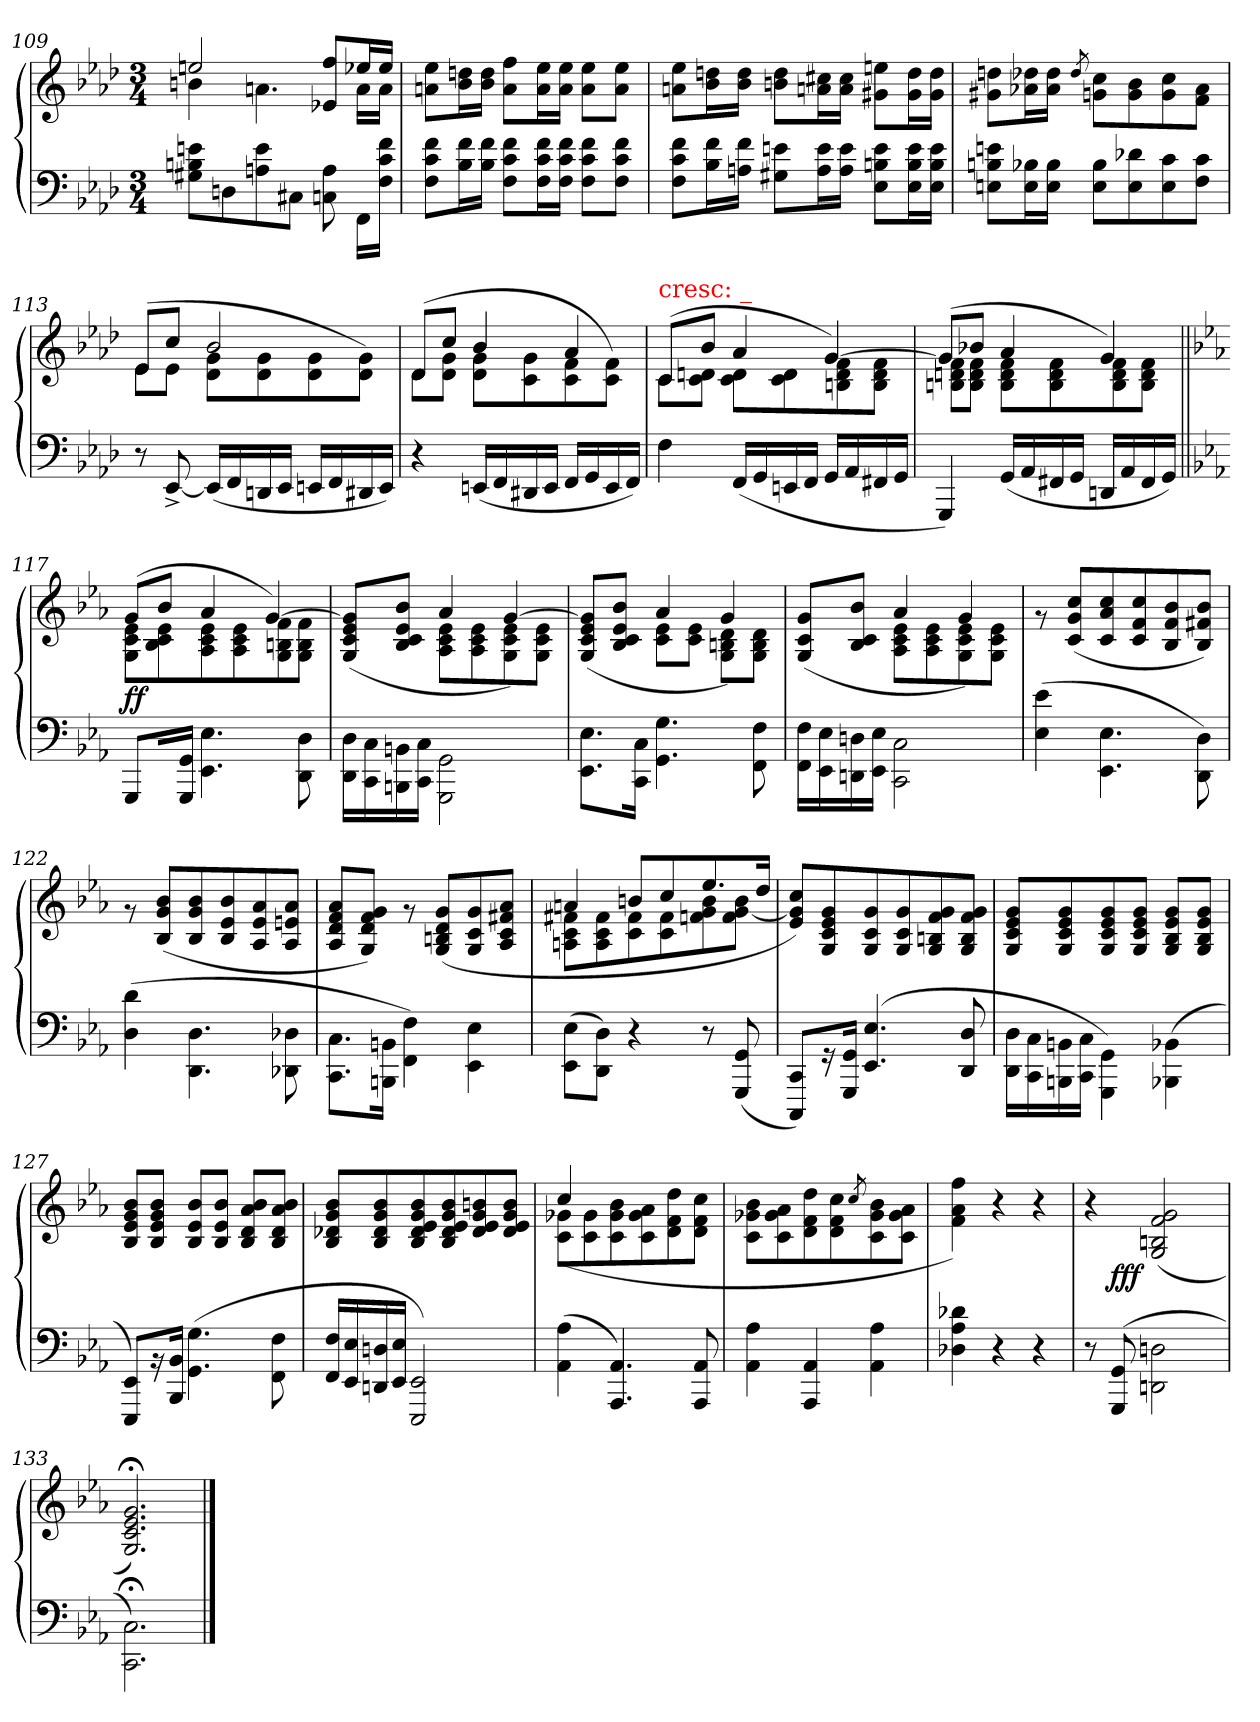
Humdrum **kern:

**kern	**kern	**dynam
*part1	*part1	*part1
*staff2	*staff1	*staff1/2
*clefF4	*clefG2	*
*k[b-e-a-d-]	*k[b-e-a-d-]	*
*M3/4	*M3/4	*
=109	=109	=109
*	*^	*
8en 8Bn 8G#XL	2een	4bn	.
8Dn	.	.	.
8e 8An	.	4.an	.
8C#XJ	.	.	.
8A 8Cn	8ff 8e-XL	.	.
16FFLL	16ee-XL	16aLL	.
16f 16c 16FJJ	16ee-JJ	16aJJ	.
*	*v	*v	*
=110	=110	=110
8f 8c 8FL	8ee- 8anL	.
16f 16B-L	16ddn 16b-L	.
16f 16B-JJ	16dd 16b-JJ	.
8f 8c 8FL	8ff 8aL	.
16f 16c 16FL	16ee- 16aL	.
16f 16c 16FJJ	16ee- 16aJJ	.
8f 8c 8FL	8ee- 8aL	.
8f 8c 8FJ	8ee- 8aJ	.
=111	=111	=111
8f 8c 8FL	8ee- 8anL	.
16f 16B-L	16ddn 16b-L	.
16f 16AnJJ	16dd 16b-JJ	.
8en 8G#XL	8dd 8bnL	.
16e 16AL	16cc#X 16anL	.
16e 16AJJ	16cc# 16aJJ	.
8e 8Bn 8E-L	8een 8g#XL	.
16e 16B 16E-L	16dd 16g#L	.
16e 16B 16E-JJ	16dd 16g#JJ	.
=112	=112	=112
8en 8Bn 8EnL	8ddn 8g#XL	.
16B-X 16EL	16dd-X 16a-XL	.
16B- 16EJJ	16dd- 16a-JJ	.
.	8qdd-/	.
8B- 8EL	8cc\ 8gn\L	.
8d-X 8E	8b- 8g	.
8c 8E	8cc 8g	.
8c 8FJ	8a- 8fJ	.
=113	=113	=113
*	*^	*
8r	(>8e-L	8e-L	.
[8EE-^<	8ccJ	8e-J	.
(<16EE-LL]	2b-	8g 8d-L	.
16FF	.	.	.
16DDn	.	8g 8d-	.
16EE-JJ	.	.	.
16EEnLL	.	8g 8d-	.
16FF	.	.	.
16DD#X	.	8g 8d-J)	.
16EEJJ)	.	.	.
=114	=114	=114	=114
4r	(>8d-L	8d-L	.
.	8ccJ	8g 8d-J	.
(<16EEnLL	4b-	8g 8d-L	.
16FF	.	.	.
16DD#X	.	8g 8c	.
16EEJJ	.	.	.
16FFLL	4a-	8f 8c	.
16GG	.	.	.
16EE	.	8f 8cJ)	.
16FFJJ)	.	.	.
=115	=115	=115	=115
!	!LO:TX:a:color=red:t=cresc&colon; _	!	!
4F	(>8cL	8cL	.
.	8b-J	8dn 8cJ	.
(<16FFLL	4a-	8d 8cL	.
16GG	.	.	.
16EEn	.	8d 8c	.
16FFJJ	.	.	.
16GGLL	[4g)	8f 8d 8Bn	.
16AA-	.	.	.
16FF#X	.	8f 8d 8BJ	.
16GGJJ	.	.	.
=116	=116	=116	=116
4GGG)	(>8gL]	8f 8dn 8BnL	.
.	8b-XJ	8f 8d 8BJ	.
(<16GGLL	4a-	8f 8d 8BL	.
16AA-	.	.	.
16FF#X	.	8f 8d 8B	.
16GGJJ	.	.	.
16DDnLL	4g)	8f 8d 8B	.
16AA-	.	.	.
16FF#	.	8f 8d 8BJ	.
16GGJJ)	.	.	.
=117||	=117||	=117||	=117||
*k[b-e-a-]	*k[b-e-a-]	*	*
8GGGL	(>8gL	8e- 8c 8GL	ff
16ryy	8b-J	8e- 8c 8B-	.
16GG 16GGGJk	.	.	.
4.E-\ 4.EE-\	4a-	8e- 8c 8A-	.
.	.	8e- 8c 8A-	.
.	[4g)	8f 8Bn 8G	.
8D\ 8DD\	.	8f 8B 8GJ	.
=118	=118	=118	=118
16D\ 16DD\LL	(>8g] 8e- 8c 8GL	4ryy	.
16C 16CC	.	.	.
16BBn 16BBBn	8b- 8e- 8c 8B-J	.	.
16C 16CCJJ	.	.	.
2GG\ 2GGG\	4a-	8e- 8c 8A-L	.
.	.	8e- 8c 8A-	.
.	[4g)	8e- 8c 8G	.
.	.	8e- 8c 8GJ	.
=119	=119	=119	=119
8.E-\ 8.EE-\L	(>8g] 8e- 8c 8GL	4ryy	.
.	8b- 8e- 8c 8B-J	.	.
16C 16CCJk	.	.	.
4.G\ 4.GG\	4a-	8e- 8cL	.
.	.	8e- 8cJ	.
.	4g)	8d 8Bn 8GL	.
8F\ 8FF\	.	8d 8B 8GJ	.
=120	=120	=120	=120
16F\ 16FF\LL	(>8g 8c 8GL	4ryy	.
16E- 16EE-	.	.	.
16Dn 16DDn	8b- 8c 8B-J	.	.
16E- 16EE-JJ	.	.	.
2C\ 2CC\	4a-	8e- 8c 8A-L	.
.	.	8e- 8c 8A-	.
.	4g)	8e- 8c 8G	.
.	.	8e- 8c 8GJ	.
*	*v	*v	*
=121	=121	=121
(>4e- 4E-	8rg	.
.	(>8cc 8g 8cL	.
4.E-\ 4.EE-\	8cc 8a- 8c	.
.	8cc 8f 8c	.
.	8b- 8f 8B-	.
8D\ 8DD\)	8b- 8f#X 8B-J)	.
=122	=122	=122
(>4d 4D	8rg	.
.	(>8b- 8g 8B-L	.
4.D\ 4.DD\	8b- 8g 8B-	.
.	8b- 8e- 8B-	.
.	8a- 8e- 8A-	.
8D-X\ 8DD-X\	8a- 8en 8A-J	.
=123	=123	=123
8.C\ 8.CC\L	8a- 8f 8d 8A-L	.
.	8g 8f 8d 8GJ)	.
16BBn 16BBBnJk	.	.
4F\ 4FF\)	8rg	.
.	(>8g 8d 8Bn 8GL	.
4E-\ 4EE-\	8g 8c 8G	.
.	8a- 8f#X 8c 8A-J	.
=124	=124	=124
*	*^	*
(>8E-\ 8EE-\L	4an	8f#X 8c 8AnL	.
8D 8DDJ)	.	8f# 8c 8A	.
4r	8bnL	8f# 8c	.
.	8cc	8f# 8c	.
8r	8.ee-	8b 8g 8fn	.
(<8GG 8GGG	.	8b [8g 8fJ	.
.	16ddJk	.	.
*	*v	*v	*
=125	=125	=125
8CC 8CCCL)	8cc 8g] 8e-L)	.
16rGG	8g 8e- 8c 8G	.
16GG 16GGGJk	.	.
(<4.E- 4.EE-	8g 8c 8G	.
.	8g 8c 8G	.
.	8g 8f 8Bn 8G	.
8D 8DD	8g 8f 8B 8GJ	.
=126	=126	=126
16D\ 16DD\LL	8g 8e- 8c 8GL	.
16C 16CC	.	.
16BBn 16BBBn	8g 8e- 8c 8G	.
16C 16CCJJ	.	.
4GG\ 4GGG\)	8g 8e- 8c 8G	.
.	8g 8e- 8c 8GJ	.
(<4BB-X\ 4BBB-X\	8g 8e- 8B- 8GL	.
.	8g 8e- 8B- 8GJ	.
=127	=127	=127
8EE- 8EEE-L)	8b- 8g 8e- 8B-L	.
16rBB	8b- 8g 8e- 8B-J	.
16BB- 16BBB-Jk	.	.
(<4.G\ 4.GG\	8b- 8e- 8B-L	.
.	8b- 8e- 8B-J	.
.	8b- 8a- 8d 8B-L	.
8F\ 8FF\	8b- 8a- 8d 8B-J	.
=128	=128	=128
16F 16FFLL	8b- 8g 8d-X 8B-L	.
16E- 16EE-	.	.
16Dn 16DDn	8b- 8g 8d- 8B-	.
16E- 16EE-JJ	.	.
2EE- 2EEE-)	8b- 8g 8e- 8d- 8B-	.
.	8b- 8g 8e- 8d- 8B-	.
.	8bn 8g 8e- 8d-	.
.	8b 8g 8e- 8d-J	.
=129	=129	=129
*	*^	*
(>4A- 4AA-	8g-X 8cL	(>4cc/	.
.	8g- 8c	.	.
4.AA- 4.AAA-)	8b-\ 8g-\ 8c\	2ryy	.
.	8a- 8g- 8c	.	.
.	8dd 8f 8d	.	.
8AA- 8AAA-	8cc 8f 8dJ	.	.
*	*v	*v	*
=130	=130	=130
4A- 4AA-	8b-\ 8g-X\ 8c\L	.
.	8a- 8g- 8c	.
4AA- 4AAA-	8dd 8f 8d	.
.	8cc 8f 8d	.
.	8qcc/	.
4A- 4AA-	8b- 8g- 8c	.
.	8a- 8g- 8cJ	.
=131	=131	=131
4d-X 4A- 4D-X	4ff 4a- 4f)	.
4r	4r	.
4r	4r	.
=132	=132	=132
*	*^	*
8r	4r	8ryy	.
(<8GG 8GGG	.	2ryy	fff
2Dn\ 2DDn\	(>2g 2f 2Bn 2G	.	.
.	.	8ryy	.
*	*v	*v	*
=133	=133	=133
2.C;\ 2.CC;\)	2.g;< 2.e-;< 2.c;< 2.G;<)	.
==	==	==
*-	*-	*-
